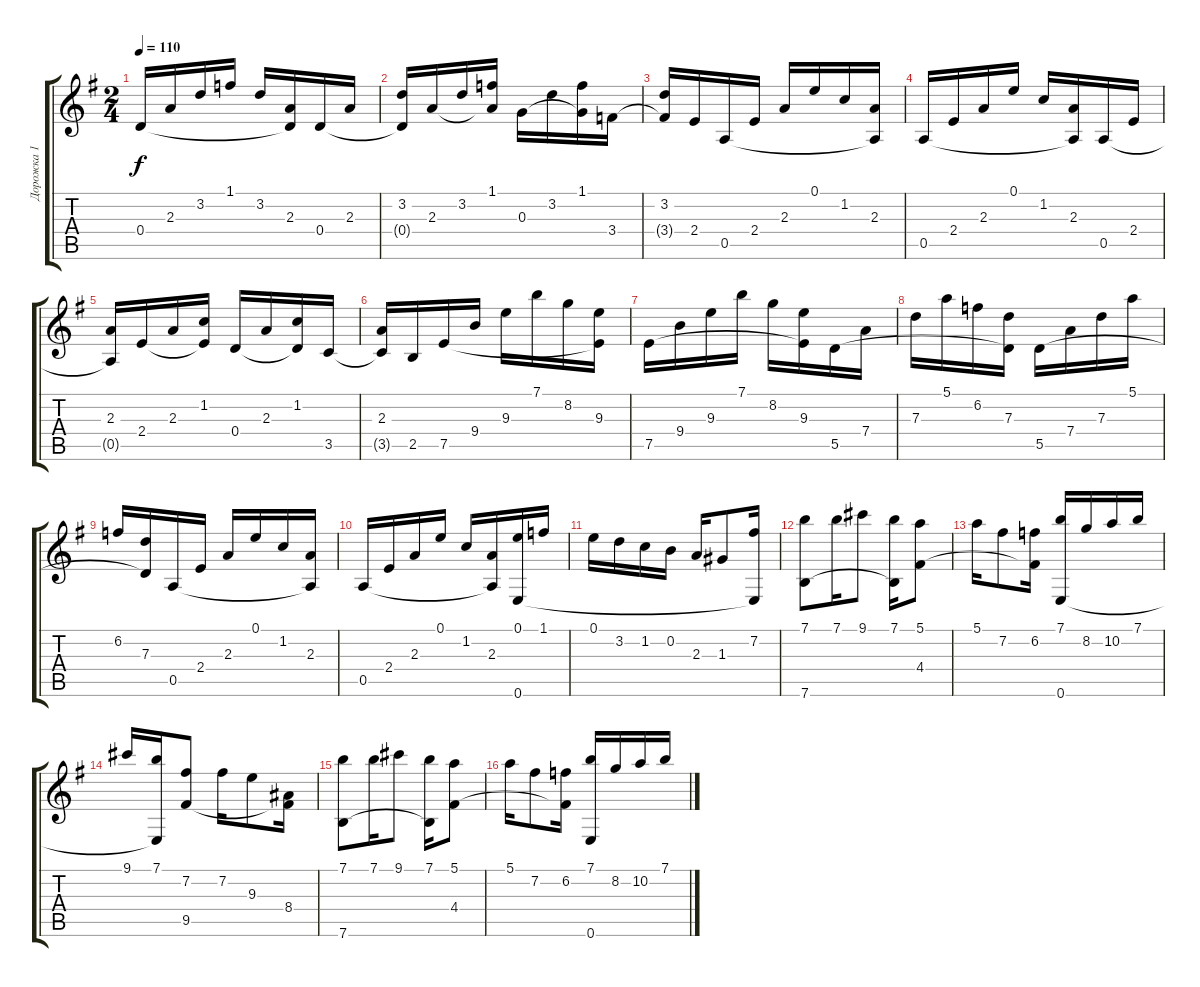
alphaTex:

\track ("Дорожка 1" "Дорожка 1") {instrument acousticguitarnylon}
\staff {score tabs}
\tuning (E4 B3 G3 D3 A2 E2) {hide}
\ts (2 4)
\tempo 110
\clef g2
\ks eminor
0.4.16{dy f} 2.3.16 3.2.16 1.1.16 3.2.16 (2.3 0.4{t}).16 0.4.16 2.3.16 |
(3.2 0.4{t}).16 2.3.16 3.2.16 (1.1 2.3{t}).16 0.3.16 3.2.16 (1.1 0.3{t}).16 3.4.16 |
(3.2 3.4{t}).16 2.4.16 0.5.16 2.4.16 2.3.16 0.1.16 1.2.16 (2.3 0.5{t}).16 |
0.5.16 2.4.16 2.3.16 0.1.16 1.2.16 (2.3 0.5{t}).16 0.5.16 2.4.16 |
(2.3 0.5{t}).16 2.4.16 2.3.16 (1.2 2.4{t}).16 0.4.16 2.3.16 (1.2 0.4{t}).16 3.5.16 |
(2.3 3.5{t}).16 2.5.16 7.5.16 9.4.16 9.3.16 7.1.16 8.2.16 (9.3 7.5{t}).16 |
7.5.16 9.4.16 9.3.16 7.1.16 8.2.16 (9.3 7.5{t}).16 5.5.16 7.4.16 |
7.3.16 5.1.16 6.2.16 (7.3 5.5{t}).16 5.5.16 7.4.16 7.3.16 5.1.16 |
6.2.16 (7.3 5.5{t}).16 0.5.16 2.4.16 2.3.16 0.1.16 1.2.16 (2.3 0.5{t}).16 |
0.5.16 2.4.16 2.3.16 0.1.16 1.2.16 (2.3 0.5{t}).16 (0.1 0.6).16 1.1.16 |
0.1.16 3.2.16 1.2.16 0.2.16 2.3.16 1.3.8 (7.2 0.6{t}).16 |
(7.1 7.6).8 7.1.16 9.1.8 (7.1 7.6{t}).16 (5.1 4.4).8 |
5.1.16 7.2.8 (6.2 4.4{t}).16 (7.1 0.6).16 8.2.16 10.2.16 7.1.16 |
9.1.16 (7.1 0.6{t}).16 (7.2 9.5).8 7.2.16 9.3.8 (8.4 9.5{t}).16 |
(7.1 7.6).8 7.1.16 9.1.8 (7.1 7.6{t}).16 (5.1 4.4).8 |
5.1.16 7.2.8 (6.2 4.4{t}).16 (7.1 0.6).16 8.2.16 10.2.16 7.1.16
